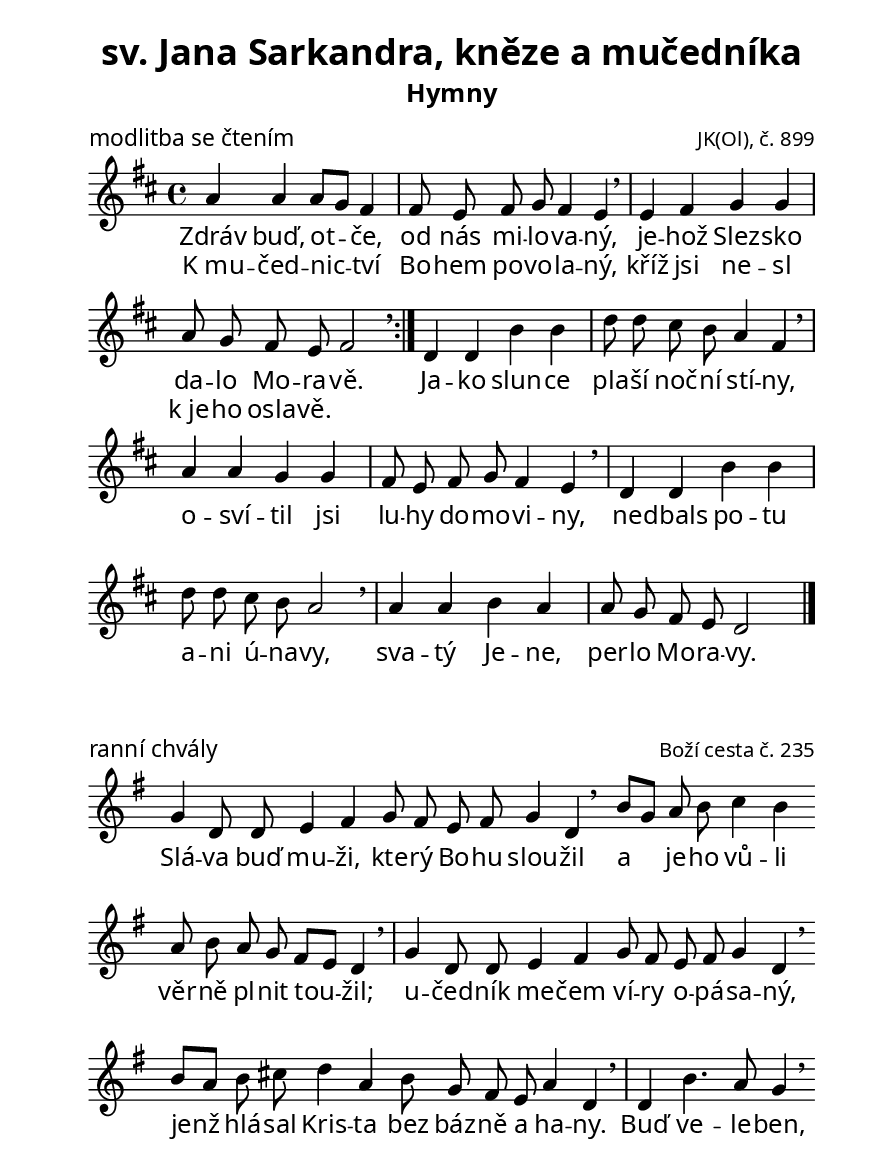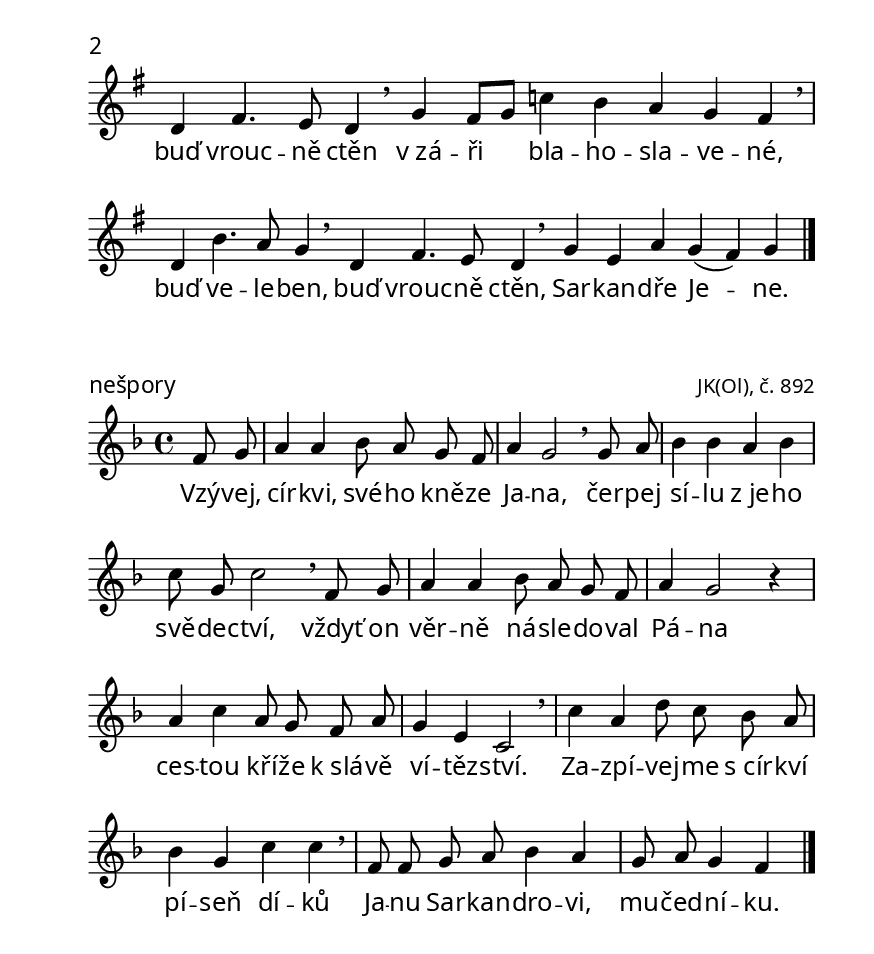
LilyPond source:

\version "2.19.16"

\include "../spolecne/layout.ly"
\include "../spolecne/tiraz.ly"
\include "../spolecne/nadpisy.ly"
\version "2.18.0"
% page style similar to that of the official Czech Divine Office hymnal

\paper {
  #(set-paper-size "a5")

  top-margin = 1\cm
  bottom-margin = 1\cm
  right-margin = 1\cm
  left-margin = 1.5\cm
}

\layout {
  indent = 0\cm
  ragged-last = ##f

  \override BreathingSign.Y-offset = 1 % placement common in Czech hymnals
  % TODO: the usual Czech breathe sign shape
}

\header {
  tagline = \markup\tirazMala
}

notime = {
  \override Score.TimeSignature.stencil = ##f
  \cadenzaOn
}


\header {
  title = "sv. Jana Sarkandra, kněze a mučedníka"
  subtitle = "Hymny"
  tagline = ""
}

\score {
  \relative c'' {
    \key d \major
    \autoBeamOff

    \time 4/4

    \repeat volta 2 {
      a4 a a8[ g] fis4 fis8 e fis g fis4 e \breathe
      e4 fis g g a8 g fis e fis2 \breathe
    }

    d4 d b' b d8 d cis b a4 fis \breathe
    a a g g fis8 e fis g fis4 e \breathe
    d4 d b' b d8 d8 cis b a2 \breathe
    a4 a b a a8 g fis e d2 \bar "|."
  }
  \addlyrics {
    Zdráv buď, ot -- če, od nás mi -- lo -- va -- ný,
    je -- hož Slez -- sko da -- lo Mo -- ra -- vě.

    Ja -- ko slun -- ce pla -- ší noč -- ní stí -- ny,
    o -- sví -- til jsi lu -- hy do -- mo -- vi -- ny,
    ne -- dbals po -- tu a -- ni ú -- na -- vy,
    sva -- tý Je -- ne, per -- lo Mo -- ra -- vy.
  }
  \addlyrics {
    K_mu -- čed -- nic -- tví Bo -- hem po -- vo -- la -- ný,
    kříž jsi ne -- sl k_je -- ho osla -- vě.
  }
  \header {
    fons_externus = "JK(Ol), č. 899"
    quid = "hymnus"
    modus = ""
    id = ""
    piece = "modlitba se čtením"
  }
}

\score {
  \relative c'' {
    \key g \major
    \autoBeamOff
    \notime
    g4 d8 d e4 fis \bar "" g8 fis e fis g4 d \breathe \bar ""
    b'8[ g] a b c4 b \bar "" a8 b a g fis[ e] d4 \breathe \bar "|"
    g4 d8 d e4 fis \bar "" g8 fis e fis g4 d \breathe \bar ""
    b'8[ a] b cis d4 a \bar "" b8 g fis e a4 d, \breathe \bar "|"
    d4 b'4. a8 g4 \breathe \bar "" d4 fis4. e8 d4 \breathe \bar ""
    g4 fis8[ g] c4 b a g fis \breathe \bar "|"
    d4 b'4. a8 g4 \breathe \bar "" d4 fis4. e8 d4 \breathe \bar ""
    g4 e a g( fis) g \bar "|."
  }
  \addlyrics {
    Slá -- va buď mu -- ži, kte -- rý Bo -- hu slou -- žil
    a je -- ho vů -- li věr -- ně pl -- nit tou -- žil;
    u -- čed -- ník me -- čem ví -- ry o -- pá -- sa -- ný,
    jenž hlá -- sal Kris -- ta bez báz -- ně a ha -- ny.

    Buď ve -- le -- ben, buď vrouc -- ně ctěn
    v_zá -- ři bla -- ho -- sla -- ve -- né,
    buď ve -- le -- ben, buď vrouc -- ně ctěn,
    Sar -- kan -- dře Je -- ne.
  }
  \header {
    fons_externus = "Boží cesta č. 235"
    quid = "hymnus"
    modus = ""
    id = ""
    piece = "ranní chvály"
  }
}

\score {
  \relative c' {
    \key f \major
    \autoBeamOff

    \time 4/4

    \partial 4 { f8 g } a4 a bes8 a g f a4 g2 \breathe
    g8 a bes4 bes a bes c8 g c2 \breathe
    f,8 g a4 a bes8 a g f a4 g2 r4
    a4 c a8 g f a g4 e c2 \breathe
    c'4 a d8 c bes a bes4 g c c \breathe
    f,8 f g a bes4 a g8 a g4 f \bar "|."
  }
  \addlyrics {
    Vzý -- vej, cír -- kvi, své -- ho kně -- ze Ja -- na,
    čer -- pej sí -- lu z_je -- ho svě -- dec -- tví,
    vždyť on věr -- ně ná -- sle -- do -- val Pá -- na
    ces -- tou kří -- že k_slá -- vě ví -- těz -- ství.
    Za -- zpí -- vej -- me s_cír -- kví pí -- seň dí -- ků
    Ja -- nu Sar -- kan -- dro -- vi, mu -- čed -- ní -- ku.
  }
  \header {
    fons_externus = "JK(Ol), č. 892"
    quid = "hymnus"
    modus = ""
    id = ""
    piece = "nešpory"
  }
}

% \score {
%   \relative c' {
%     \key d \major
%
%     \time 2/4
%
%     r8 d8 fis g a4 a b8 b g b a4 a
%     r8 d8 cis b a4 fis g8 g fis g a( b) a4
%     r8 a8 a a b4 b cis8 cis b cis d4 a
%     r8 d cis8 b a4 fis b8 a g cis, e4 d
%
%     r8 d8 fis g a4 a8 b4 g8 fis4 r8
%     r fis8 a a g fis e4 fis r
%     d8 fis g a4 a8 b4 g8 fis4 r8
%     a4 g8 fis e4 d \bar "|."
%   }
%   \addlyrics {
%     Slá -- va buď mu -- ži, kte -- rý Bo -- hu slou -- žil
%     a je -- ho vů -- li věr -- ně pl -- nit tou -- žil;
%     u -- čed -- ník me -- čem ví -- ry o -- pá -- sa -- ný,
%     jenž hlá -- sal Kris -- ta bez báz -- ně a ha -- ny.
%
%     Buď ve -- le -- ben, buď vrouc -- ně ctěn
%     v_zá -- ři bla -- ho -- sla -- ve -- né,
%     buď ve -- le -- ben, buď vrouc -- ně ctěn,
%     Sar -- kan -- dře Je -- ne.
%   }
%   \header {
%     composer = "JP, hojně vykrádaje zažité písně"
%     quid = "hymnus"
%     modus = ""
%     id = ""
%   }
% }